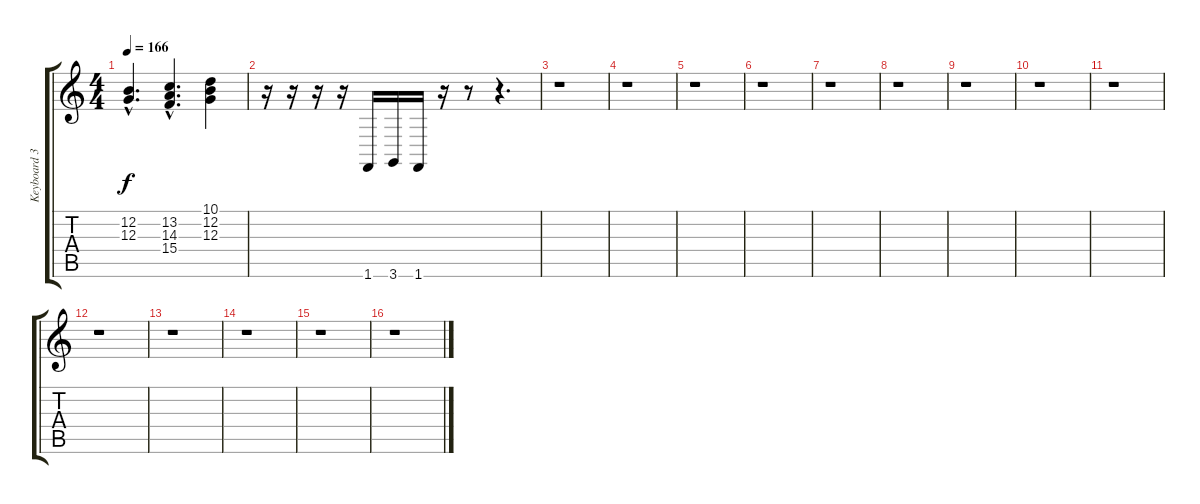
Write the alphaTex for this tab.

\track ("Keyboard 3" "Keyboard 3") {instrument rockorgan}
\staff {score tabs}
\tuning (E4 B3 G3 D3 A2 E2) {hide}
\ts (4 4)
\tempo 166
\clef g2
\ks c
(12.2{hac} 12.3{hac}).4{d dy f} (13.2{hac} 14.3{hac} 15.4{hac}).4{d} (10.1 12.2 12.3).4 |
r.16 r.16 r.16 r.16 1.6.16 3.6.16 1.6.16 r.16 r.8 r.4{d} |
r.1 |
r.1 |
r.1 |
r.1 |
r.1 |
r.1 |
r.1 |
r.1 |
r.1 |
r.1 |
r.1 |
r.1 |
r.1 |
r.1
